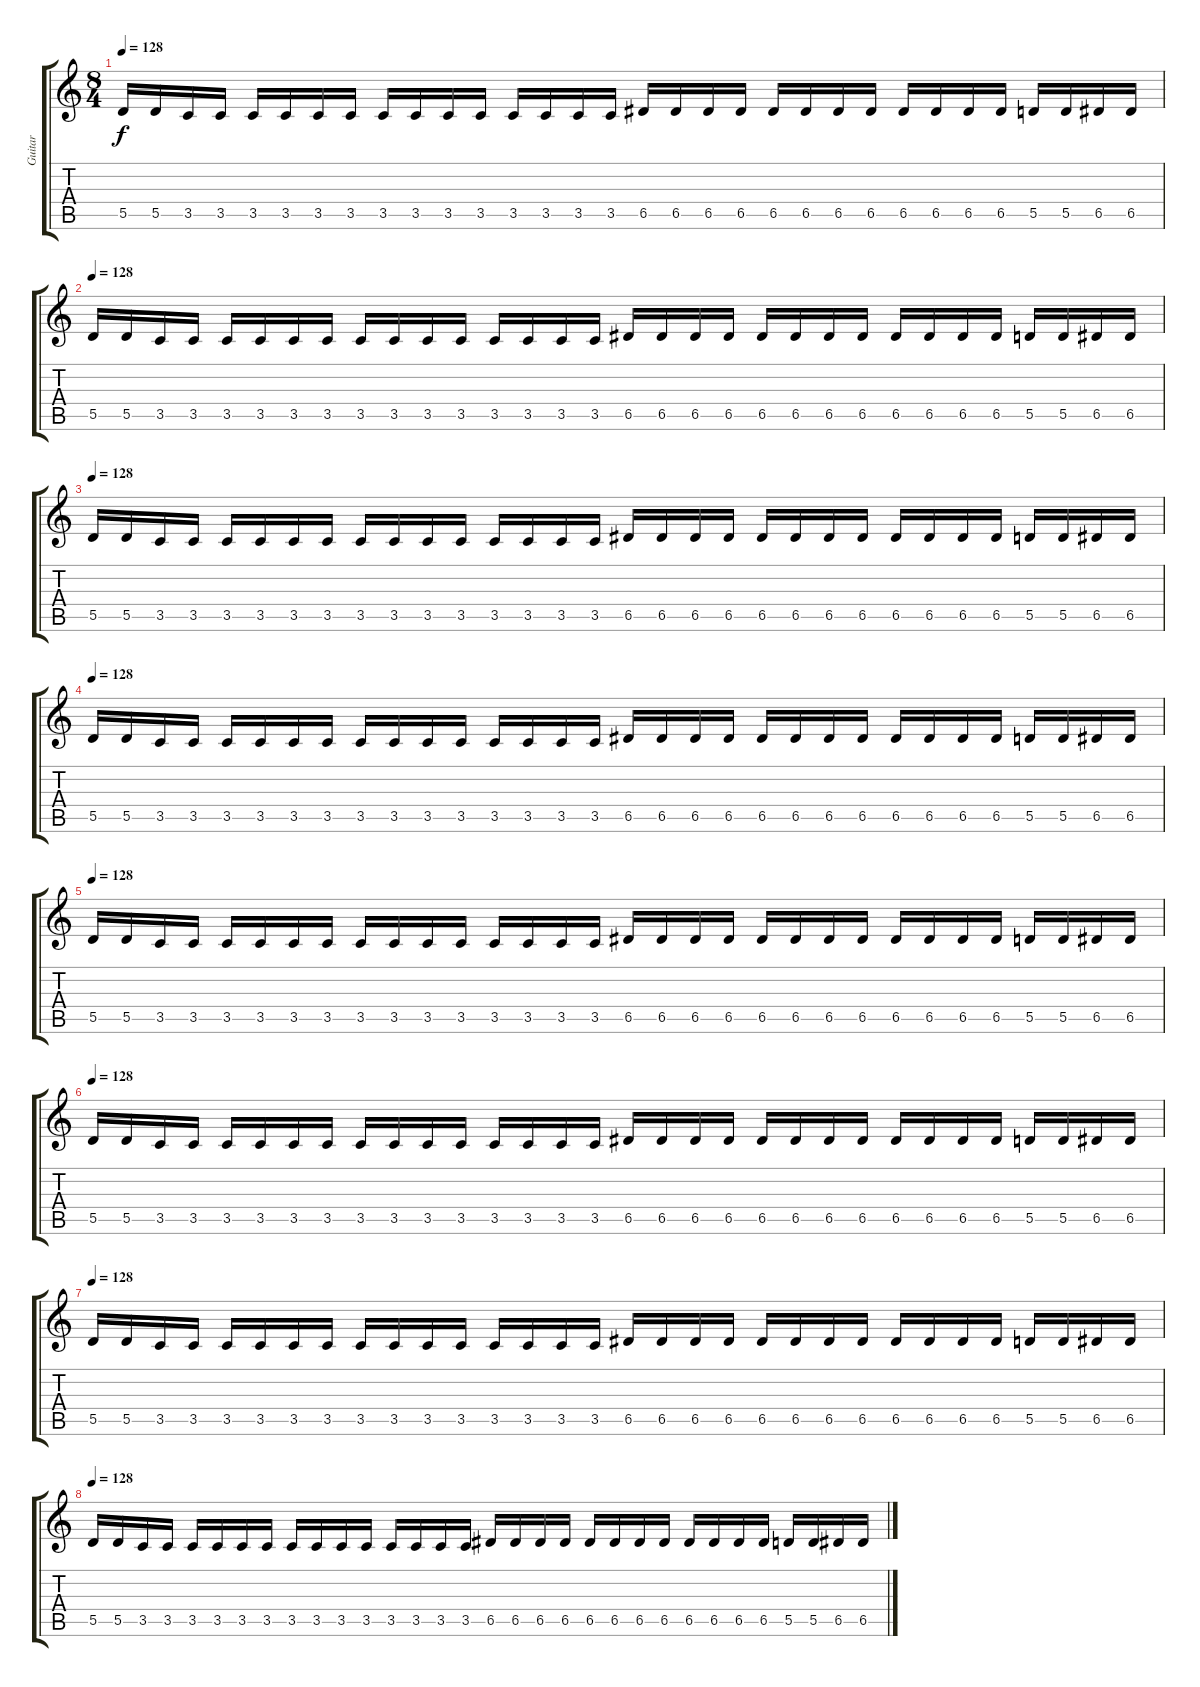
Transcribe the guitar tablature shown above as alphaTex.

\track ("Guitar" "Guitar") {instrument distortionguitar}
\staff {score tabs}
\tuning (E4 B3 G3 D3 A2 E2) {hide}
\ts (8 4)
\tempo 128
\clef g2
\ks c
5.5.16{dy f} 5.5.16 3.5.16 3.5.16 3.5.16 3.5.16 3.5.16 3.5.16 3.5.16 3.5.16 3.5.16 3.5.16 3.5.16 3.5.16 3.5.16 3.5.16 6.5.16 6.5.16 6.5.16 6.5.16 6.5.16 6.5.16 6.5.16 6.5.16 6.5.16 6.5.16 6.5.16 6.5.16 5.5.16 5.5.16 6.5.16 6.5.16 |
\tempo 128
5.5.16 5.5.16 3.5.16 3.5.16 3.5.16 3.5.16 3.5.16 3.5.16 3.5.16 3.5.16 3.5.16 3.5.16 3.5.16 3.5.16 3.5.16 3.5.16 6.5.16 6.5.16 6.5.16 6.5.16 6.5.16 6.5.16 6.5.16 6.5.16 6.5.16 6.5.16 6.5.16 6.5.16 5.5.16 5.5.16 6.5.16 6.5.16 |
\tempo 128
5.5.16 5.5.16 3.5.16 3.5.16 3.5.16 3.5.16 3.5.16 3.5.16 3.5.16 3.5.16 3.5.16 3.5.16 3.5.16 3.5.16 3.5.16 3.5.16 6.5.16 6.5.16 6.5.16 6.5.16 6.5.16 6.5.16 6.5.16 6.5.16 6.5.16 6.5.16 6.5.16 6.5.16 5.5.16 5.5.16 6.5.16 6.5.16 |
\tempo 128
5.5.16 5.5.16 3.5.16 3.5.16 3.5.16 3.5.16 3.5.16 3.5.16 3.5.16 3.5.16 3.5.16 3.5.16 3.5.16 3.5.16 3.5.16 3.5.16 6.5.16 6.5.16 6.5.16 6.5.16 6.5.16 6.5.16 6.5.16 6.5.16 6.5.16 6.5.16 6.5.16 6.5.16 5.5.16 5.5.16 6.5.16 6.5.16 |
\tempo 128
5.5.16 5.5.16 3.5.16 3.5.16 3.5.16 3.5.16 3.5.16 3.5.16 3.5.16 3.5.16 3.5.16 3.5.16 3.5.16 3.5.16 3.5.16 3.5.16 6.5.16 6.5.16 6.5.16 6.5.16 6.5.16 6.5.16 6.5.16 6.5.16 6.5.16 6.5.16 6.5.16 6.5.16 5.5.16 5.5.16 6.5.16 6.5.16 |
\tempo 128
5.5.16 5.5.16 3.5.16 3.5.16 3.5.16 3.5.16 3.5.16 3.5.16 3.5.16 3.5.16 3.5.16 3.5.16 3.5.16 3.5.16 3.5.16 3.5.16 6.5.16 6.5.16 6.5.16 6.5.16 6.5.16 6.5.16 6.5.16 6.5.16 6.5.16 6.5.16 6.5.16 6.5.16 5.5.16 5.5.16 6.5.16 6.5.16 |
\tempo 128
5.5.16 5.5.16 3.5.16 3.5.16 3.5.16 3.5.16 3.5.16 3.5.16 3.5.16 3.5.16 3.5.16 3.5.16 3.5.16 3.5.16 3.5.16 3.5.16 6.5.16 6.5.16 6.5.16 6.5.16 6.5.16 6.5.16 6.5.16 6.5.16 6.5.16 6.5.16 6.5.16 6.5.16 5.5.16 5.5.16 6.5.16 6.5.16 |
\tempo 128
5.5.16 5.5.16 3.5.16 3.5.16 3.5.16 3.5.16 3.5.16 3.5.16 3.5.16 3.5.16 3.5.16 3.5.16 3.5.16 3.5.16 3.5.16 3.5.16 6.5.16 6.5.16 6.5.16 6.5.16 6.5.16 6.5.16 6.5.16 6.5.16 6.5.16 6.5.16 6.5.16 6.5.16 5.5.16 5.5.16 6.5.16 6.5.16
